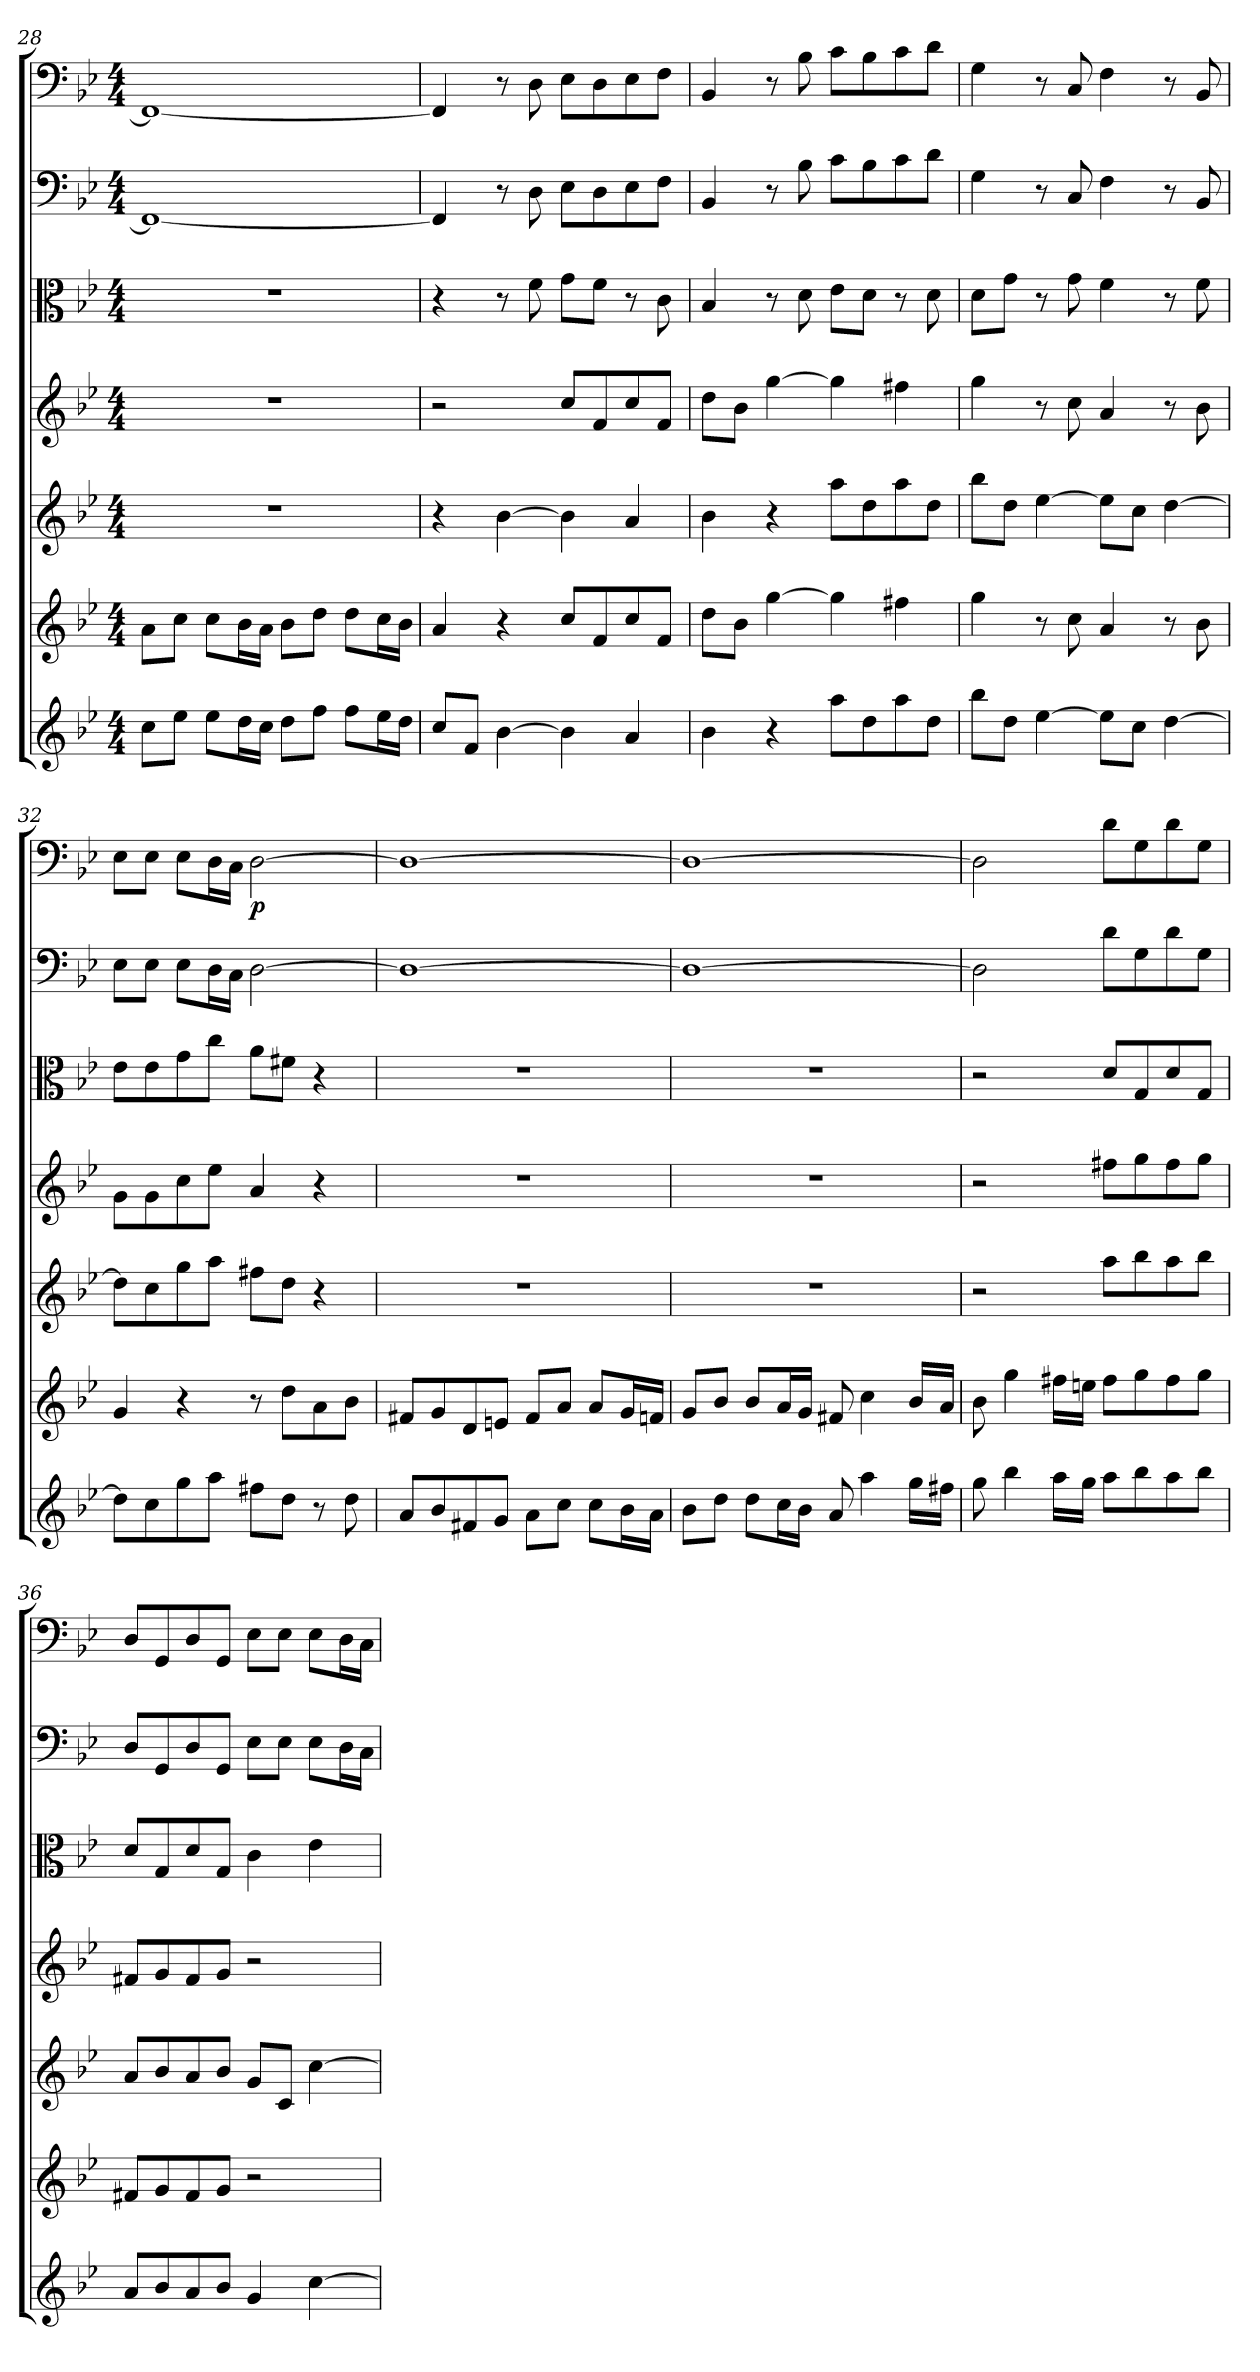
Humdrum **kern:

**kern	**kern	**kern	**kern	**kern	**kern	**kern	**dynam
*part7	*part6	*part5	*part4	*part3	*part2	*part1	*part1
*staff7	*staff6	*staff5	*staff4	*staff3	*staff2	*staff1	*staff1
*clefG2	*clefG2	*clefG2	*clefG2	*clefC3	*clefF4	*clefF4	*
*k[b-e-]	*k[b-e-]	*k[b-e-]	*k[b-e-]	*k[b-e-]	*k[b-e-]	*k[b-e-]	*
*B-:	*B-:	*B-:	*B-:	*B-:	*B-:	*B-:	*
*M4/4	*M4/4	*M4/4	*M4/4	*M4/4	*M4/4	*M4/4	*
=28	=28	=28	=28	=28	=28	=28	=28
8cc\L	8a\L	1r	1r	1r	1FF/_	1FF/_	.
8ee-\J	8cc\J	.	.	.	.	.	.
8ee-\L	8cc\L	.	.	.	.	.	.
16dd\L	16b-\L	.	.	.	.	.	.
16cc\JJ	16a\JJ	.	.	.	.	.	.
8dd\L	8b-\L	.	.	.	.	.	.
8ff\J	8dd\J	.	.	.	.	.	.
8ff\L	8dd\L	.	.	.	.	.	.
16ee-\L	16cc\L	.	.	.	.	.	.
16dd\JJ	16b-\JJ	.	.	.	.	.	.
=29	=29	=29	=29	=29	=29	=29	=29
8cc/L	4a/	4r	2r	4r	4FF/]	4FF/]	.
8f/J	.	.	.	.	.	.	.
[4b-\	4r	[4b-\	.	8r	8r	8r	.
.	.	.	.	8f\	8D\	8D\	.
4b-\]	8cc/L	4b-\]	8cc/L	8g\L	8E-\L	8E-\L	.
.	8f/	.	8f/	8f\J	8D\	8D\	.
4a/	8cc/	4a/	8cc/	8r	8E-\	8E-\	.
.	8f/J	.	8f/J	8c\	8F\J	8F\J	.
=30	=30	=30	=30	=30	=30	=30	=30
4b-\	8dd\L	4b-\	8dd\L	4B-/	4BB-/	4BB-/	.
.	8b-\J	.	8b-\J	.	.	.	.
4r	[4gg\	4r	[4gg\	8r	8r	8r	.
.	.	.	.	8d\	8B-\	8B-\	.
8aa\L	4gg\]	8aa\L	4gg\]	8e-\L	8c\L	8c\L	.
8dd\	.	8dd\	.	8d\J	8B-\	8B-\	.
8aa\	4ff#X\	8aa\	4ff#X\	8r	8c\	8c\	.
8dd\J	.	8dd\J	.	8d\	8d\J	8d\J	.
=31	=31	=31	=31	=31	=31	=31	=31
8bb-\L	4gg\	8bb-\L	4gg\	8d\L	4G\	4G\	.
8dd\J	.	8dd\J	.	8g\J	.	.	.
[4ee-\	8r	[4ee-\	8r	8r	8r	8r	.
.	8cc\	.	8cc\	8g\	8C/	8C/	.
8ee-\L]	4a/	8ee-\L]	4a/	4f\	4F\	4F\	.
8cc\J	.	8cc\J	.	.	.	.	.
[4dd\	8r	[4dd\	8r	8r	8r	8r	.
.	8b-\	.	8b-\	8f\	8BB-/	8BB-/	.
=32	=32	=32	=32	=32	=32	=32	=32
8dd\L]	4g/	8dd\L]	8g\L	8e-\L	8E-\L	8E-\L	.
8cc\	.	8cc\	8g\	8e-\	8E-\J	8E-\J	.
8gg\	4r	8gg\	8cc\	8g\	8E-\L	8E-\L	.
8aa\J	.	8aa\J	8ee-\J	8cc\J	16D\L	16D\L	.
.	.	.	.	.	16C\JJ	16C\JJ	.
8ff#X\L	8r	8ff#X\L	4a/	8a\L	[2D\	[2D\	p
8dd\J	8dd\L	8dd\J	.	8f#X\J	.	.	.
8r	8a\	4r	4r	4r	.	.	.
8dd\	8b-\J	.	.	.	.	.	.
=33	=33	=33	=33	=33	=33	=33	=33
8a/L	8f#X/L	1r	1r	1r	1D\_	1D\_	.
8b-/	8g/	.	.	.	.	.	.
8f#X/	8d/	.	.	.	.	.	.
8g/J	8en/J	.	.	.	.	.	.
8a\L	8f#/L	.	.	.	.	.	.
8cc\J	8a/J	.	.	.	.	.	.
8cc\L	8a/L	.	.	.	.	.	.
16b-\L	16g/L	.	.	.	.	.	.
16a\JJ	16fn/JJ	.	.	.	.	.	.
=34	=34	=34	=34	=34	=34	=34	=34
8b-\L	8g/L	1r	1r	1r	1D\_	1D\_	.
8dd\J	8b-/J	.	.	.	.	.	.
8dd\L	8b-/L	.	.	.	.	.	.
16cc\L	16a/L	.	.	.	.	.	.
16b-\JJ	16g/JJ	.	.	.	.	.	.
8a/	8f#X/	.	.	.	.	.	.
4aa\	4cc\	.	.	.	.	.	.
16gg\LL	16b-/LL	.	.	.	.	.	.
16ff#X\JJ	16a/JJ	.	.	.	.	.	.
=35	=35	=35	=35	=35	=35	=35	=35
8gg\	8b-\	2r	2r	2r	2D\]	2D\]	.
4bb-\	4gg\	.	.	.	.	.	.
16aa\LL	16ff#X\LL	.	.	.	.	.	.
16gg\JJ	16een\JJ	.	.	.	.	.	.
8aa\L	8ff#\L	8aa\L	8ff#X\L	8d/L	8d\L	8d\L	.
8bb-\	8gg\	8bb-\	8gg\	8G/	8G\	8G\	.
8aa\	8ff#\	8aa\	8ff#\	8d/	8d\	8d\	.
8bb-\J	8gg\J	8bb-\J	8gg\J	8G/J	8G\J	8G\J	.
=36	=36	=36	=36	=36	=36	=36	=36
8a/L	8f#X/L	8a/L	8f#X/L	8d/L	8D/L	8D/L	.
8b-/	8g/	8b-/	8g/	8G/	8GG/	8GG/	.
8a/	8f#/	8a/	8f#/	8d/	8D/	8D/	.
8b-/J	8g/J	8b-/J	8g/J	8G/J	8GG/J	8GG/J	.
4g/	2r	8g/L	2r	4c\	8E-\L	8E-\L	.
.	.	8c/J	.	.	8E-\J	8E-\J	.
[4cc\	.	[4cc\	.	4e-\	8E-\L	8E-\L	.
.	.	.	.	.	16D\L	16D\L	.
.	.	.	.	.	16C\JJ	16C\JJ	.
=	=	=	=	=	=	=	=
*-	*-	*-	*-	*-	*-	*-	*-
